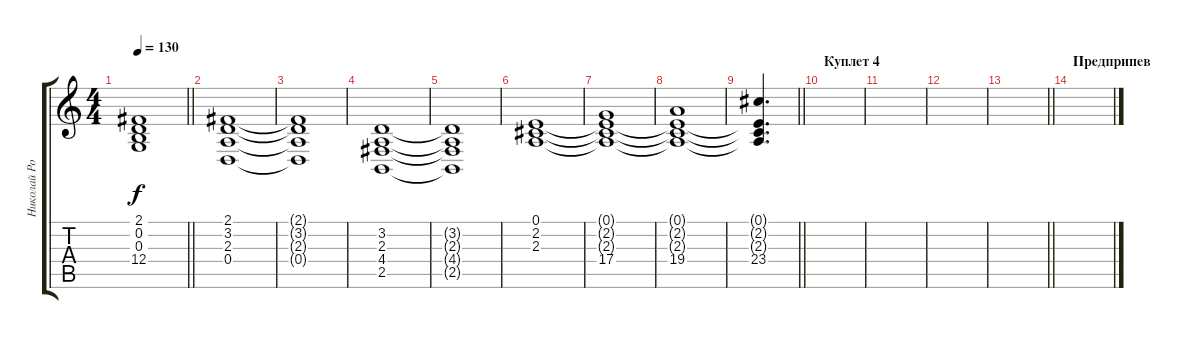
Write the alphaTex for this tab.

\track ("Николай Ростовский (клавишные 1)" "Николай Ро") {instrument synthstrings1}
\staff {score tabs}
\tuning (E4 B3 G3 D3 A2 E2) {hide}
\ts (4 4)
\tempo 130
\clef g2
\barLineRight lightlight
\ks c
(2.1{t} 0.2{t} 0.3{t} 12.4{t}).1{dy f} |
(2.1 3.2 2.3 0.4).1 |
(2.1{t} 3.2{t} 2.3{t} 0.4{t}).1 |
(3.2 2.3 4.4 2.5).1 |
(3.2{t} 2.3{t} 4.4{t} 2.5{t}).1 |
(0.1 2.2 2.3).1 |
(0.1{t} 2.2{t} 2.3{t} 17.4).1 |
(0.1{t} 2.2{t} 2.3{t} 19.4).1 |
\barLineRight lightlight
(0.1{t} 2.2{t} 2.3{t} 23.4).4{d} |
\section ("" "Куплет 4")
|
|
|
\barLineRight lightlight
|
\section ("" "Предприпев")
